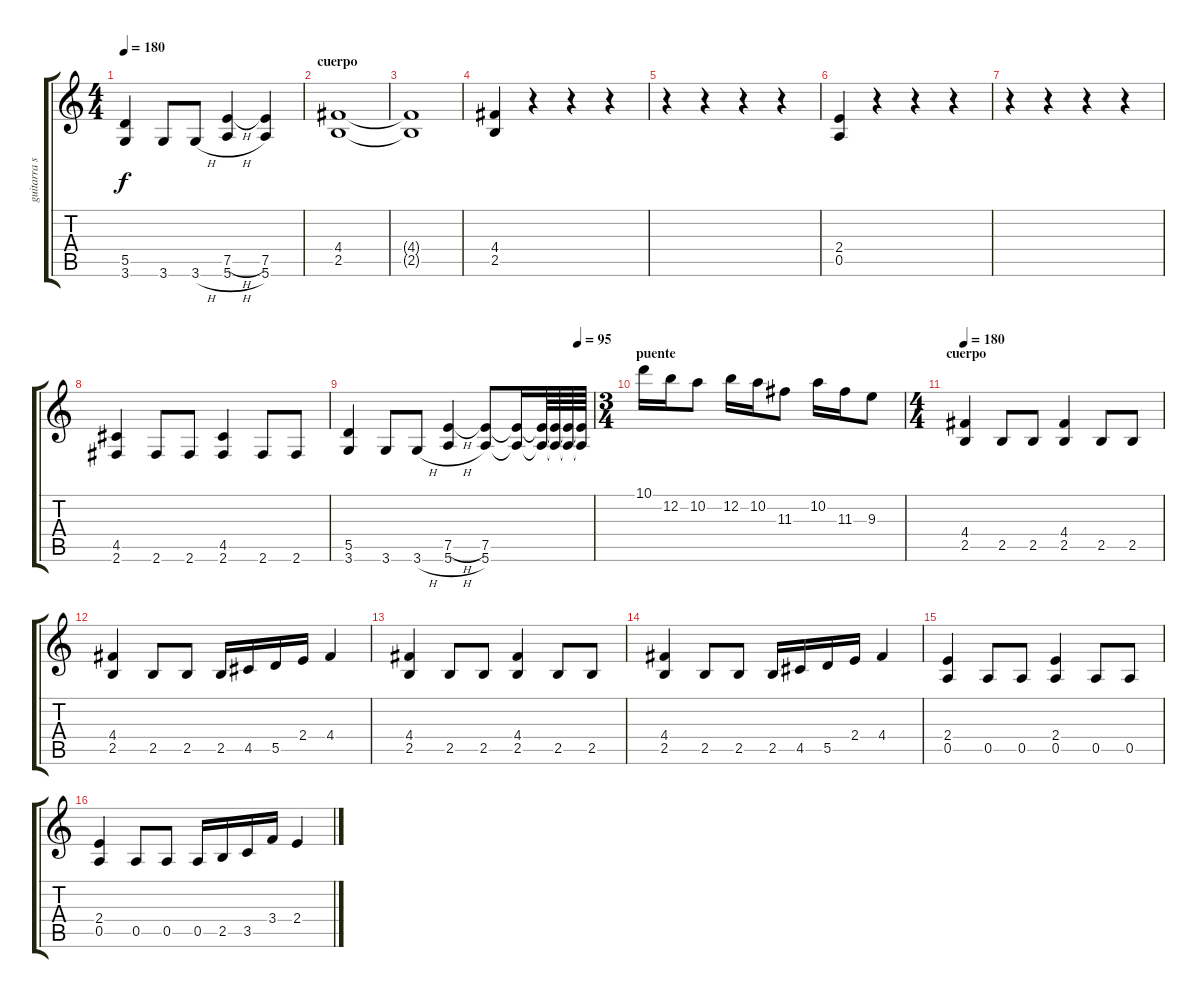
\track ("guitarra solista" "guitarra s") {instrument overdrivenguitar}
\staff {score tabs}
\tuning (E4 B3 G3 D3 A2 E2) {hide}
\ts (4 4)
\tempo 180
\clef g2
\ks c
(5.5 3.6).4{dy f} 3.6.8 3.6{h}.8 (7.5{h} 5.6{h}).4 (7.5 5.6).4 |
\section ("" "cuerpo")
(4.4 2.5).1 |
(4.4{t} 2.5{t}).1 |
(4.4 2.5).4 r.4 r.4 r.4 |
r.4 r.4 r.4 r.4 |
(2.4 0.5).4 r.4 r.4 r.4 |
r.4 r.4 r.4 r.4 |
(4.5 2.6).4 2.6.8 2.6.8 (4.5 2.6).4 2.6.8 2.6.8 |
\tempo (95 0.9375)
(5.5 3.6).4 3.6.8 3.6{h}.8 (7.5{h} 5.6{h}).4 (7.5 5.6).8 (7.5{t} 5.6{t}).16 (7.5{t} 5.6{t}).64 (7.5{t} 5.6{t}).64 (7.5{t} 5.6{t}).64 (7.5{t} 5.6{t}).64 |
\ts (3 4)
\section ("" "puente")
10.1.16 12.2.16 10.2.8 12.2.16 10.2.16 11.3.8 10.2.16 11.3.16 9.3.8 |
\ts (4 4)
\section ("" "cuerpo")
\tempo 180
(4.4 2.5).4 2.5.8 2.5.8 (4.4 2.5).4 2.5.8 2.5.8 |
(4.4 2.5).4 2.5.8 2.5.8 2.5.16 4.5.16 5.5.16 2.4.16 4.4.4 |
(4.4 2.5).4 2.5.8 2.5.8 (4.4 2.5).4 2.5.8 2.5.8 |
(4.4 2.5).4 2.5.8 2.5.8 2.5.16 4.5.16 5.5.16 2.4.16 4.4.4 |
(2.4 0.5).4 0.5.8 0.5.8 (2.4 0.5).4 0.5.8 0.5.8 |
(2.4 0.5).4 0.5.8 0.5.8 0.5.16 2.5.16 3.5.16 3.4.16 2.4.4
